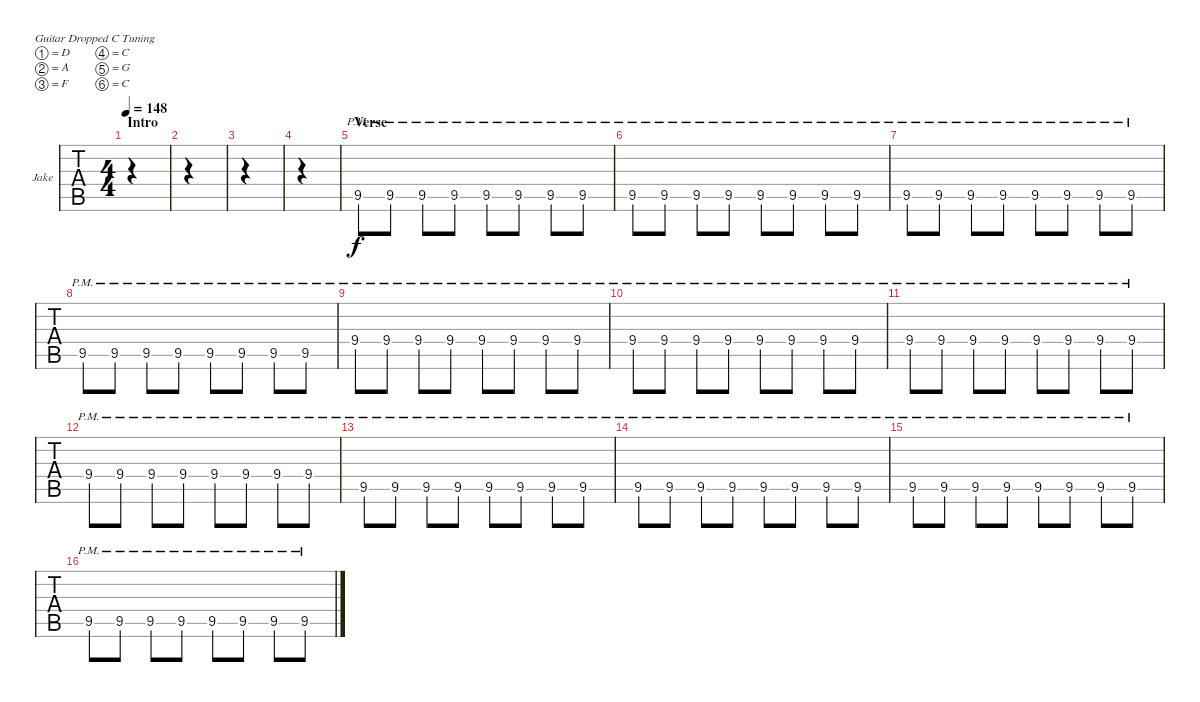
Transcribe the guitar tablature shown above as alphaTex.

\defaultSystemsLayout 4
\bracketExtendMode groupsimilarinstruments
\firstSystemTrackNameOrientation horizontal
\otherSystemsTrackNameOrientation horizontal
\track ("Jake" "Jake") {instrument distortionguitar}
\staff {tabs}
\tuning (D4 A3 F3 C3 G2 C2)
\ts (4 4)
\section ("" "Intro")
\tempo 148
\clef g2
\ks c
|
|
|
|
\section ("" "Verse")
9.5{pm}.8 9.5{pm}.8 9.5{pm}.8 9.5{pm}.8 9.5{pm}.8 9.5{pm}.8 9.5{pm}.8 9.5{pm}.8 |
9.5{pm}.8 9.5{pm}.8 9.5{pm}.8 9.5{pm}.8 9.5{pm}.8 9.5{pm}.8 9.5{pm}.8 9.5{pm}.8 |
9.5{pm}.8 9.5{pm}.8 9.5{pm}.8 9.5{pm}.8 9.5{pm}.8 9.5{pm}.8 9.5{pm}.8 9.5{pm}.8 |
9.5{pm}.8 9.5{pm}.8 9.5{pm}.8 9.5{pm}.8 9.5{pm}.8 9.5{pm}.8 9.5{pm}.8 9.5{pm}.8 |
9.4{pm}.8 9.4{pm}.8 9.4{pm}.8 9.4{pm}.8 9.4{pm}.8 9.4{pm}.8 9.4{pm}.8 9.4{pm}.8 |
9.4{pm}.8 9.4{pm}.8 9.4{pm}.8 9.4{pm}.8 9.4{pm}.8 9.4{pm}.8 9.4{pm}.8 9.4{pm}.8 |
9.4{pm}.8 9.4{pm}.8 9.4{pm}.8 9.4{pm}.8 9.4{pm}.8 9.4{pm}.8 9.4{pm}.8 9.4{pm}.8 |
9.4{pm}.8 9.4{pm}.8 9.4{pm}.8 9.4{pm}.8 9.4{pm}.8 9.4{pm}.8 9.4{pm}.8 9.4{pm}.8 |
9.5{pm}.8 9.5{pm}.8 9.5{pm}.8 9.5{pm}.8 9.5{pm}.8 9.5{pm}.8 9.5{pm}.8 9.5{pm}.8 |
9.5{pm}.8 9.5{pm}.8 9.5{pm}.8 9.5{pm}.8 9.5{pm}.8 9.5{pm}.8 9.5{pm}.8 9.5{pm}.8 |
9.5{pm}.8 9.5{pm}.8 9.5{pm}.8 9.5{pm}.8 9.5{pm}.8 9.5{pm}.8 9.5{pm}.8 9.5{pm}.8 |
9.5{pm}.8 9.5{pm}.8 9.5{pm}.8 9.5{pm}.8 9.5{pm}.8 9.5{pm}.8 9.5{pm}.8 9.5{pm}.8
